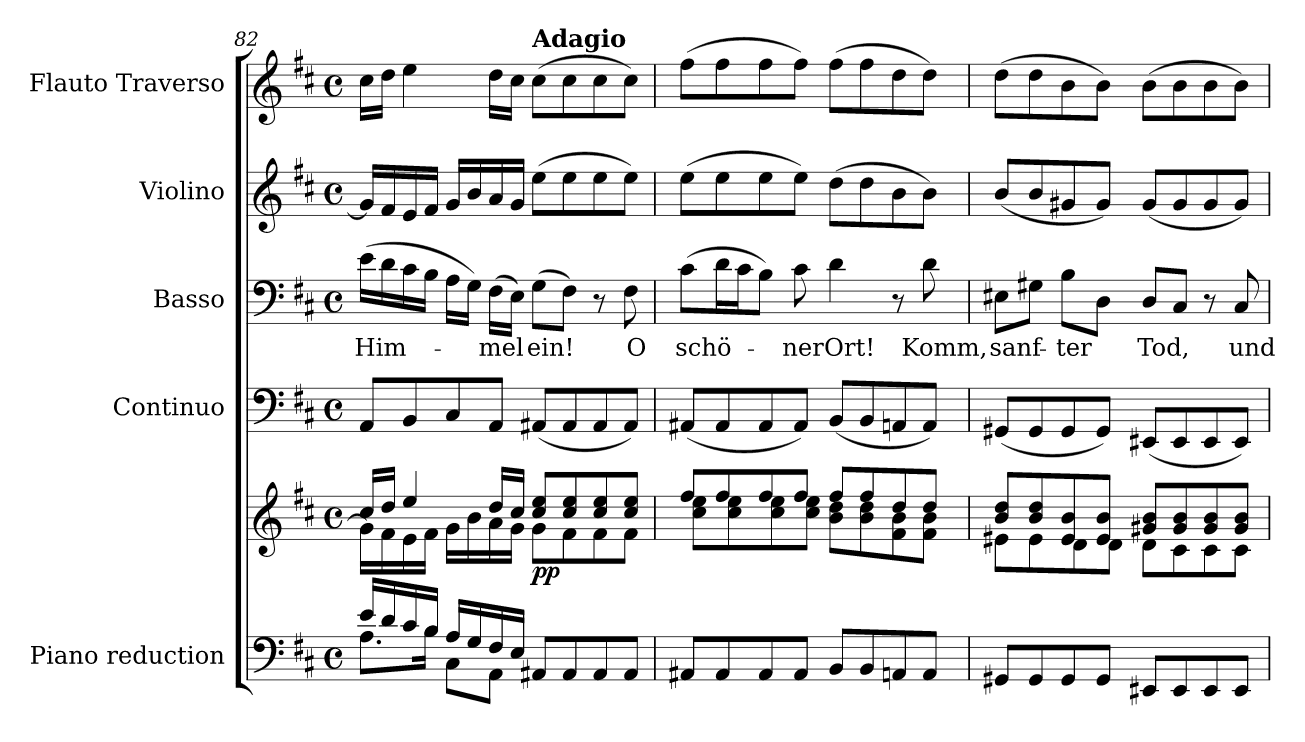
**kern	**kern	**dynam	**kern	**kern	**text	**kern	**kern
*part5	*part5	*part5	*part4	*part3	*part3	*part2	*part1
*staff6	*staff5	*staff5/6	*staff4	*staff3	*staff3	*staff2	*staff1
*I"Piano reduction	*	*	*I"Continuo	*I"Basso	*	*I"Violino	*I"Flauto Traverso
*I'Pno	*	*	*	*	*	*I'Vln	*I'Fl
*clefF4	*clefG2	*	*clefF4	*clefF4	*	*clefG2	*clefG2
*k[f#c#]	*k[f#c#]	*	*k[f#c#]	*k[f#c#]	*	*k[f#c#]	*k[f#c#]
*M4/4	*M4/4	*	*M4/4	*M4/4	*	*M4/4	*M4/4
*met(c)	*met(c)	*	*met(c)	*met(c)	*	*met(c)	*met(c)
=82	=82	=82	=82	=82	=82	=82	=82
*^	*^	*	*	*	*	*	*
!	!	!	!	!	!	!	!LO:LY:b	!	!
16e/LL	8.A\L	16cc#/LL	16g\LL]	.	8AA/L	(16e\LL	Him-	16g/LL]	16cc#\LL
16d/	.	16dd/JJ	16f#\	.	.	16d\	.	16f#/	16dd\JJ
16c#/	.	4ee/	16e\	.	8BB/	16c#\	.	16e/	4ee\
16B/JJ	16B\Jk	.	16f#\JJ	.	.	16B\JJ	.	16f#/JJ	.
16A/LL	8C#\L	.	16g\LL	.	8C#/	16A\LL	.	16g/LL	.
16G/	.	.	16b\	.	.	16G\JJ)	.	16b/	.
!	!	!	!	!	!	!	!LO:LY:b	!	!
16F#/	8AA\J	16dd/LL	16a\	.	8AA/J	(16F#\LL	-mel	16a/	16dd\LL
16E/JJ	.	16cc#/JJ	16g\JJ	.	.	16E\JJ)	.	16g/JJ	16cc#\JJ
!	!	!	!	!	!	!	!	!	!LO:TX:a:B:t=Adagio
!	!	!	!	!LO:DY:b	!	!	!LO:LY:b	!	!
8AA#X/L	2ryy	8cc#/ 8ee/L	8g\L	pp	(8AA#X/L	(8G\L	ein!	(8ee\L	(8cc#\L
8AA#/	.	8cc#/ 8ee/	8f#\	.	8AA#/	8F#\J)	.	8ee\	8cc#\
8AA#/	.	8cc#/ 8ee/	8f#\	.	8AA#/	8r	.	8ee\	8cc#\
!	!	!	!	!	!	!	!LO:LY:b	!	!
8AA#/J	.	8cc#/ 8ee/J	8f#\J	.	8AA#/J)	8F#\	O	8ee\J)	8cc#\J)
*v	*v	*	*	*	*	*	*	*	*
=83	=83	=83	=83	=83	=83	=83	=83	=83
!	!	!	!	!	!	!LO:LY:b	!	!
8AA#X/L	8ff#/L	8cc#\ 8ee\L	.	(8AA#X/L	(8c#\L	schö-	(8ee\L	(8ff#\L
8AA#/	8ff#/	8cc#\ 8ee\	.	8AA#/	16d\L	.	8ee\	8ff#\
.	.	.	.	.	16c#\J	.	.	.
8AA#/	8ff#/	8cc#\ 8ee\	.	8AA#/	8B\J)	.	8ee\	8ff#\
!	!	!	!	!	!	!LO:LY:b	!	!
8AA#/J	8ff#/J	8cc#\ 8ee\J	.	8AA#/J)	8c#\	-ner	8ee\J)	8ff#\J)
!	!	!	!	!	!	!LO:LY:b	!	!
8BB/L	8ff#/L	8b\ 8dd\L	.	(8BB/L	4d\	Ort!	(8dd\L	(8ff#\L
8BB/	8ff#/	8b\ 8dd\	.	8BB/	.	.	8dd\	8ff#\
8AAn/	8dd/	8f#\ 8b\	.	8AAn/	8r	.	8b\	8dd\
!	!	!	!	!	!	!LO:LY:b	!	!
8AA/J	8dd/J	8f#\ 8b\J	.	8AA/J)	8d\	Komm,	8b\J)	8dd\J)
=84	=84	=84	=84	=84	=84	=84	=84	=84
!	!	!	!	!	!	!LO:LY:b	!	!
8GG#X/L	8b/ 8dd/L	8e#X\L	.	(8GG#X/L	8E#X\L	sanf-	(8b/L	(8dd\L
8GG#/	8b/ 8dd/	8e#\	.	8GG#/	8G#X\J	.	8b/	8dd\
!	!	!	!	!	!	!LO:LY:b	!	!
8GG#/	8e#/ 8b/	8d\	.	8GG#/	8B\L	-ter	8g#X/	8b\
8GG#/J	8e#/ 8b/J	8d\J	.	8GG#/J)	8D\J	.	8g#/J)	8b\J)
!	!	!	!	!	!	!LO:LY:b	!	!
8EE#X/L	8g#X/ 8b/L	8d\L	.	(8EE#X/L	8D/L	Tod,	(8g#/L	(8b\L
8EE#/	8g#/ 8b/	8c#\	.	8EE#/	8C#/J	.	8g#/	8b\
8EE#/	8g#/ 8b/	8c#\	.	8EE#/	8r	.	8g#/	8b\
!	!	!	!	!	!	!LO:LY:b	!	!
8EE#/J	8g#/ 8b/J	8c#\J	.	8EE#/J)	8C#/	und	8g#/J)	8b\J)
*	*v	*v	*	*	*	*	*	*
=	=	=	=	=	=	=	=
*-	*-	*-	*-	*-	*-	*-	*-
